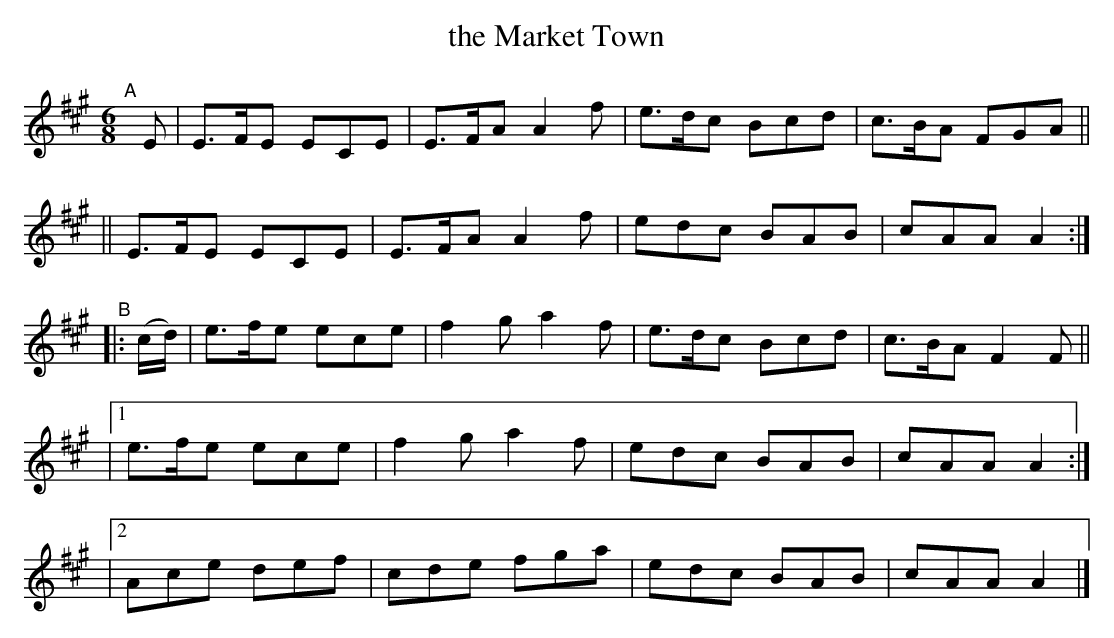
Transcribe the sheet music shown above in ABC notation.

X:1
T: the Market Town
M: 6/8
L: 1/8
K: A
"^A"[|] E \
|  E>FE ECE | E>FA A2f | e>dc Bcd | c>BA FGA ||
|| E>FE ECE | E>FA A2f | edc  BAB | cAA  A2 :|
"^B"|: (c/d/) \
| e>fe ece | f2g a2f | e>dc Bcd | c>BA F2F ||
|[1 e>fe ece | f2g a2f | edc BAB | cAA A2 :|
|[2 Ace  def | cde fga | edc BAB | cAA A2 |]
